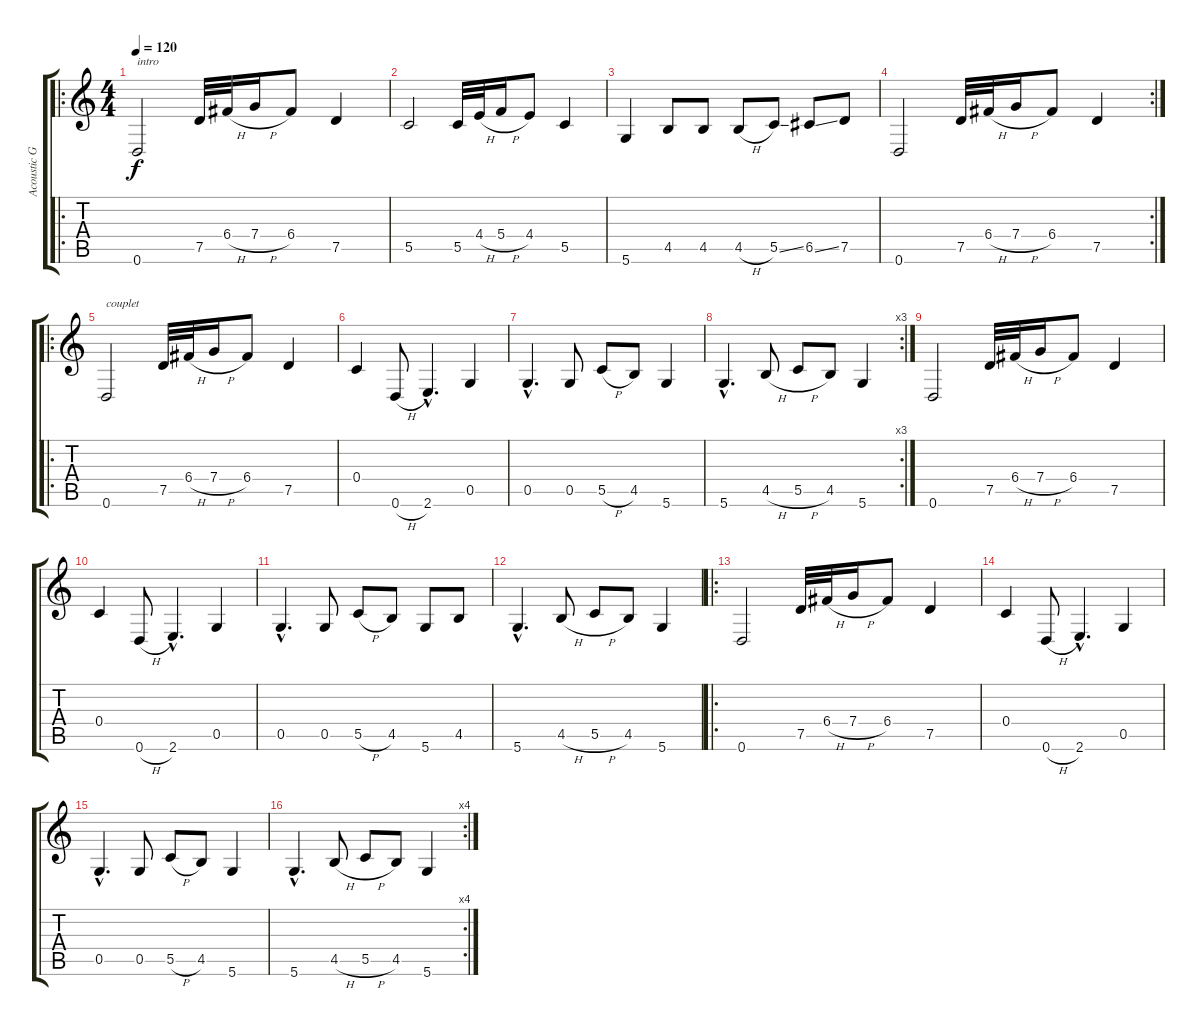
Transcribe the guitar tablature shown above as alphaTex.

\track ("Acoustic Guitar" "Acoustic G") {instrument acousticguitarnylon}
\staff {score tabs}
\tuning (D4 A3 F3 C3 G2 D2) {hide}
\ro
\ts (4 4)
\tempo 120
\clef g2
\ks c
0.6.2{txt "intro" dy f instrument acousticguitarnylon} 7.5.32 6.4{h}.32 7.4{h}.16 6.4.8 7.5.4 |
5.5.2 5.5.32 4.4{h}.32 5.4{h}.16 4.4.8 5.5.4 |
5.6.4 4.5.8 4.5.8 4.5{h}.8 5.5{ss}.8 6.5{ss}.8 7.5.8 |
\rc 2
0.6.2 7.5.32 6.4{h}.32 7.4{h}.16 6.4.8 7.5.4 |
\ro
0.6.2{txt "couplet"} 7.5.32 6.4{h}.32 7.4{h}.16 6.4.8 7.5.4 |
0.4.4 0.6{h}.8 2.6{hac}.4{d} 0.5.4 |
0.5{hac}.4{d} 0.5.8 5.5{h}.8 4.5.8 5.6.4 |
\rc 3
5.6{hac}.4{d} 4.5{h}.8 5.5{h}.8 4.5.8 5.6.4 |
0.6.2 7.5.32 6.4{h}.32 7.4{h}.16 6.4.8 7.5.4 |
0.4.4 0.6{h}.8 2.6{hac}.4{d} 0.5.4 |
0.5{hac}.4{d} 0.5.8 5.5{h}.8 4.5.8 5.6.8 4.5.8 |
5.6{hac}.4{d} 4.5{h}.8 5.5{h}.8 4.5.8 5.6.4 |
\ro
0.6.2 7.5.32 6.4{h}.32 7.4{h}.16 6.4.8 7.5.4 |
0.4.4 0.6{h}.8 2.6{hac}.4{d} 0.5.4 |
0.5{hac}.4{d} 0.5.8 5.5{h}.8 4.5.8 5.6.4 |
\rc 4
5.6{hac}.4{d} 4.5{h}.8 5.5{h}.8 4.5.8 5.6.4
